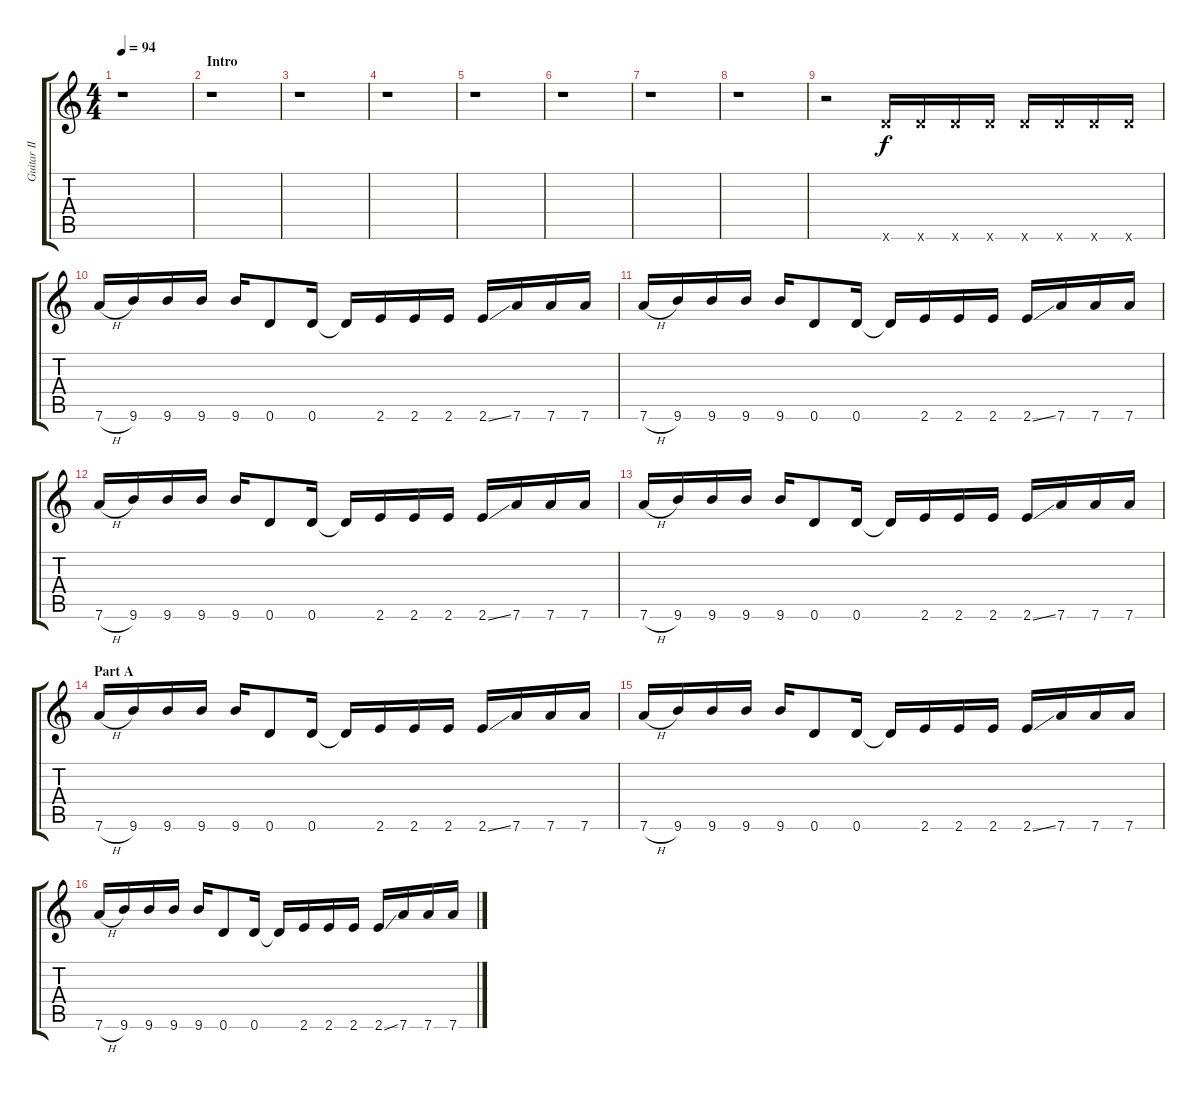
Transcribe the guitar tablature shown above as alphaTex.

\track ("Guitar II" "Guitar II") {instrument distortionguitar}
\staff {score tabs}
\tuning (E4 B3 G3 D3 A2 D3) {hide}
\ts (4 4)
\tempo 94
\clef g2
\ks c
r.1{dy f instrument distortionguitar} |
\section ("" "Intro")
r.1 |
r.1 |
r.1 |
r.1 |
r.1 |
r.1 |
r.1 |
r.2 0.6{x}.16 0.6{x}.16 0.6{x}.16 0.6{x}.16 0.6{x}.16 0.6{x}.16 0.6{x}.16 0.6{x}.16 |
7.6{h}.16 9.6.16 9.6.16 9.6.16 9.6.16 0.6.8 0.6.16 0.6{t}.16 2.6.16 2.6.16 2.6.16 2.6{ss}.16 7.6.16 7.6.16 7.6.16 |
7.6{h}.16 9.6.16 9.6.16 9.6.16 9.6.16 0.6.8 0.6.16 0.6{t}.16 2.6.16 2.6.16 2.6.16 2.6{ss}.16 7.6.16 7.6.16 7.6.16 |
7.6{h}.16 9.6.16 9.6.16 9.6.16 9.6.16 0.6.8 0.6.16 0.6{t}.16 2.6.16 2.6.16 2.6.16 2.6{ss}.16 7.6.16 7.6.16 7.6.16 |
7.6{h}.16 9.6.16 9.6.16 9.6.16 9.6.16 0.6.8 0.6.16 0.6{t}.16 2.6.16 2.6.16 2.6.16 2.6{ss}.16 7.6.16 7.6.16 7.6.16 |
\section ("" "Part A")
7.6{h}.16 9.6.16 9.6.16 9.6.16 9.6.16 0.6.8 0.6.16 0.6{t}.16 2.6.16 2.6.16 2.6.16 2.6{ss}.16 7.6.16 7.6.16 7.6.16 |
7.6{h}.16 9.6.16 9.6.16 9.6.16 9.6.16 0.6.8 0.6.16 0.6{t}.16 2.6.16 2.6.16 2.6.16 2.6{ss}.16 7.6.16 7.6.16 7.6.16 |
7.6{h}.16 9.6.16 9.6.16 9.6.16 9.6.16 0.6.8 0.6.16 0.6{t}.16 2.6.16 2.6.16 2.6.16 2.6{ss}.16 7.6.16 7.6.16 7.6.16
